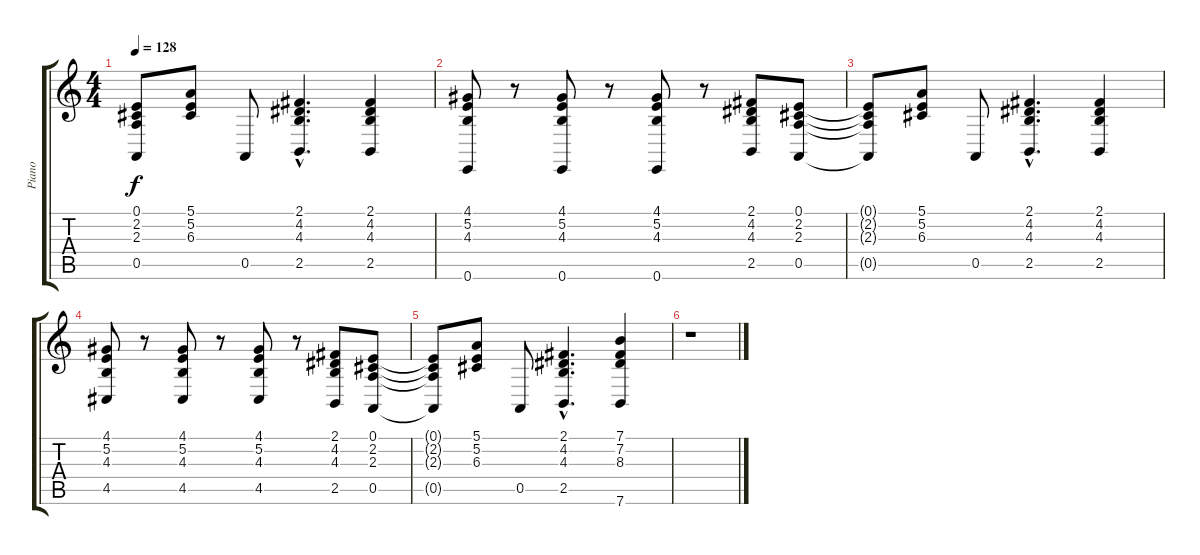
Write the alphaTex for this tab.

\track ("Piano" "Piano") {instrument acousticgrandpiano}
\staff {score tabs}
\tuning (E4 B3 G3 D3 A2 E2) {hide}
\ts (4 4)
\tempo 128
\clef g2
\ks c
(0.1{t} 2.2{t} 2.3{t} 0.5{t}).8{dy f} (5.1 5.2 6.3).8{volume 4} 0.5.8{volume 4} (2.1{hac} 4.2{hac} 4.3{hac} 2.5{hac}).4{d volume 4} (2.1 4.2 4.3 2.5).4{volume 4} |
(4.1 5.2 4.3 0.6).8{volume 4} r.8 (4.1 5.2 4.3 0.6).8{volume 4} r.8 (4.1 5.2 4.3 0.6).8{volume 3} r.8 (2.1 4.2 4.3 2.5).8{volume 3} (0.1 2.2 2.3 0.5).8{volume 3} |
(0.1{t} 2.2{t} 2.3{t} 0.5{t}).8 (5.1 5.2 6.3).8{volume 3} 0.5.8{volume 2} (2.1{hac} 4.2{hac} 4.3{hac} 2.5{hac}).4{d} (2.1 4.2 4.3 2.5).4{volume 2} |
(4.1 5.2 4.3 4.5).8{volume 2} r.8 (4.1 5.2 4.3 4.5).8{volume 2} r.8 (4.1 5.2 4.3 4.5).8{volume 1} r.8 (2.1 4.2 4.3 2.5).8{volume 1} (0.1 2.2 2.3 0.5).8{volume 1} |
(0.1{t} 2.2{t} 2.3{t} 0.5{t}).8 (5.1 5.2 6.3).8{volume 1} 0.5.8{volume 1} (2.1 4.2 4.3 2.5{hac}).4{d volume 1} (7.1 7.2 8.3 7.6).4{volume 0} |
r.1
